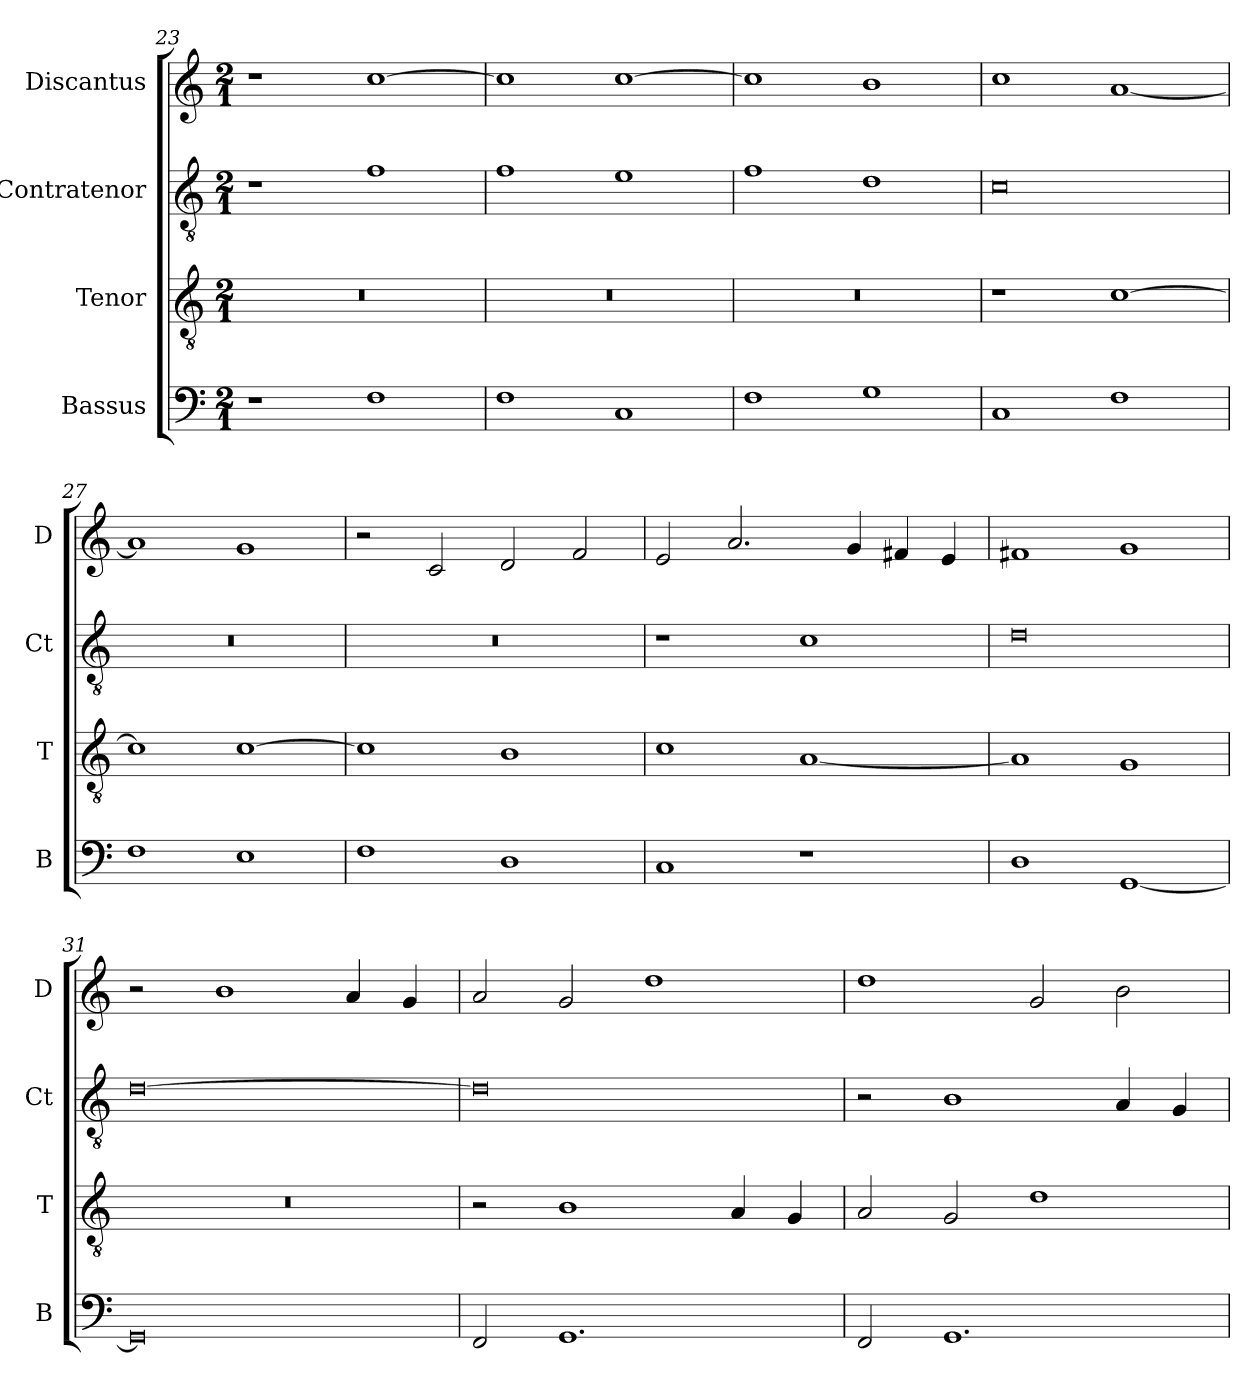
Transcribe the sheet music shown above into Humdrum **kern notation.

**kern	**kern	**kern	**kern
*part4	*part3	*part2	*part1
*staff4	*staff3	*staff2	*staff1
*I"Bassus	*I"Tenor	*I"Contratenor	*I"Discantus
*I'B	*I'T	*I'Ct	*I'D
*clefF4	*clefGv2	*clefGv2	*clefG2
*k[]	*k[]	*k[]	*k[]
*M2/1	*M2/1	*M2/1	*M2/1
=23	=23	=23	=23
1r	0r	1r	1r
1F	.	1f	[1cc
=24	=24	=24	=24
1F	0r	1f	1cc]
1C	.	1e	[1cc
=25	=25	=25	=25
1F	0r	1f	1cc]
1G	.	1d	1b
=26	=26	=26	=26
1C	1r	0c	1cc
1F	[1c	.	[1a
=27	=27	=27	=27
1F	1c]	0r	1a]
1E	[1c	.	1g
=28	=28	=28	=28
1F	1c]	0r	2r
.	.	.	2c/
1D	1B	.	2d/
.	.	.	2f/
=29	=29	=29	=29
1C	1c	1r	2e/
.	.	.	2.a/
1r	[1A	1c	.
.	.	.	4g/
.	.	.	4f#X/
.	.	.	4e/
=30	=30	=30	=30
1D	1A]	0d	1f#X
[1GG	1G	.	1g
=31	=31	=31	=31
0GG]	0r	[0d	2r
.	.	.	1b
.	.	.	4a/
.	.	.	4g/
=32	=32	=32	=32
2FF/	2r	0d]	2a/
1.GG	1B	.	2g/
.	.	.	1dd
.	4A/	.	.
.	4G/	.	.
=33	=33	=33	=33
2FF/	2A/	2r	1dd
1.GG	2G/	1B	.
.	1d	.	2g/
.	.	4A/	2b\
.	.	4G/	.
=	=	=	=
*-	*-	*-	*-
